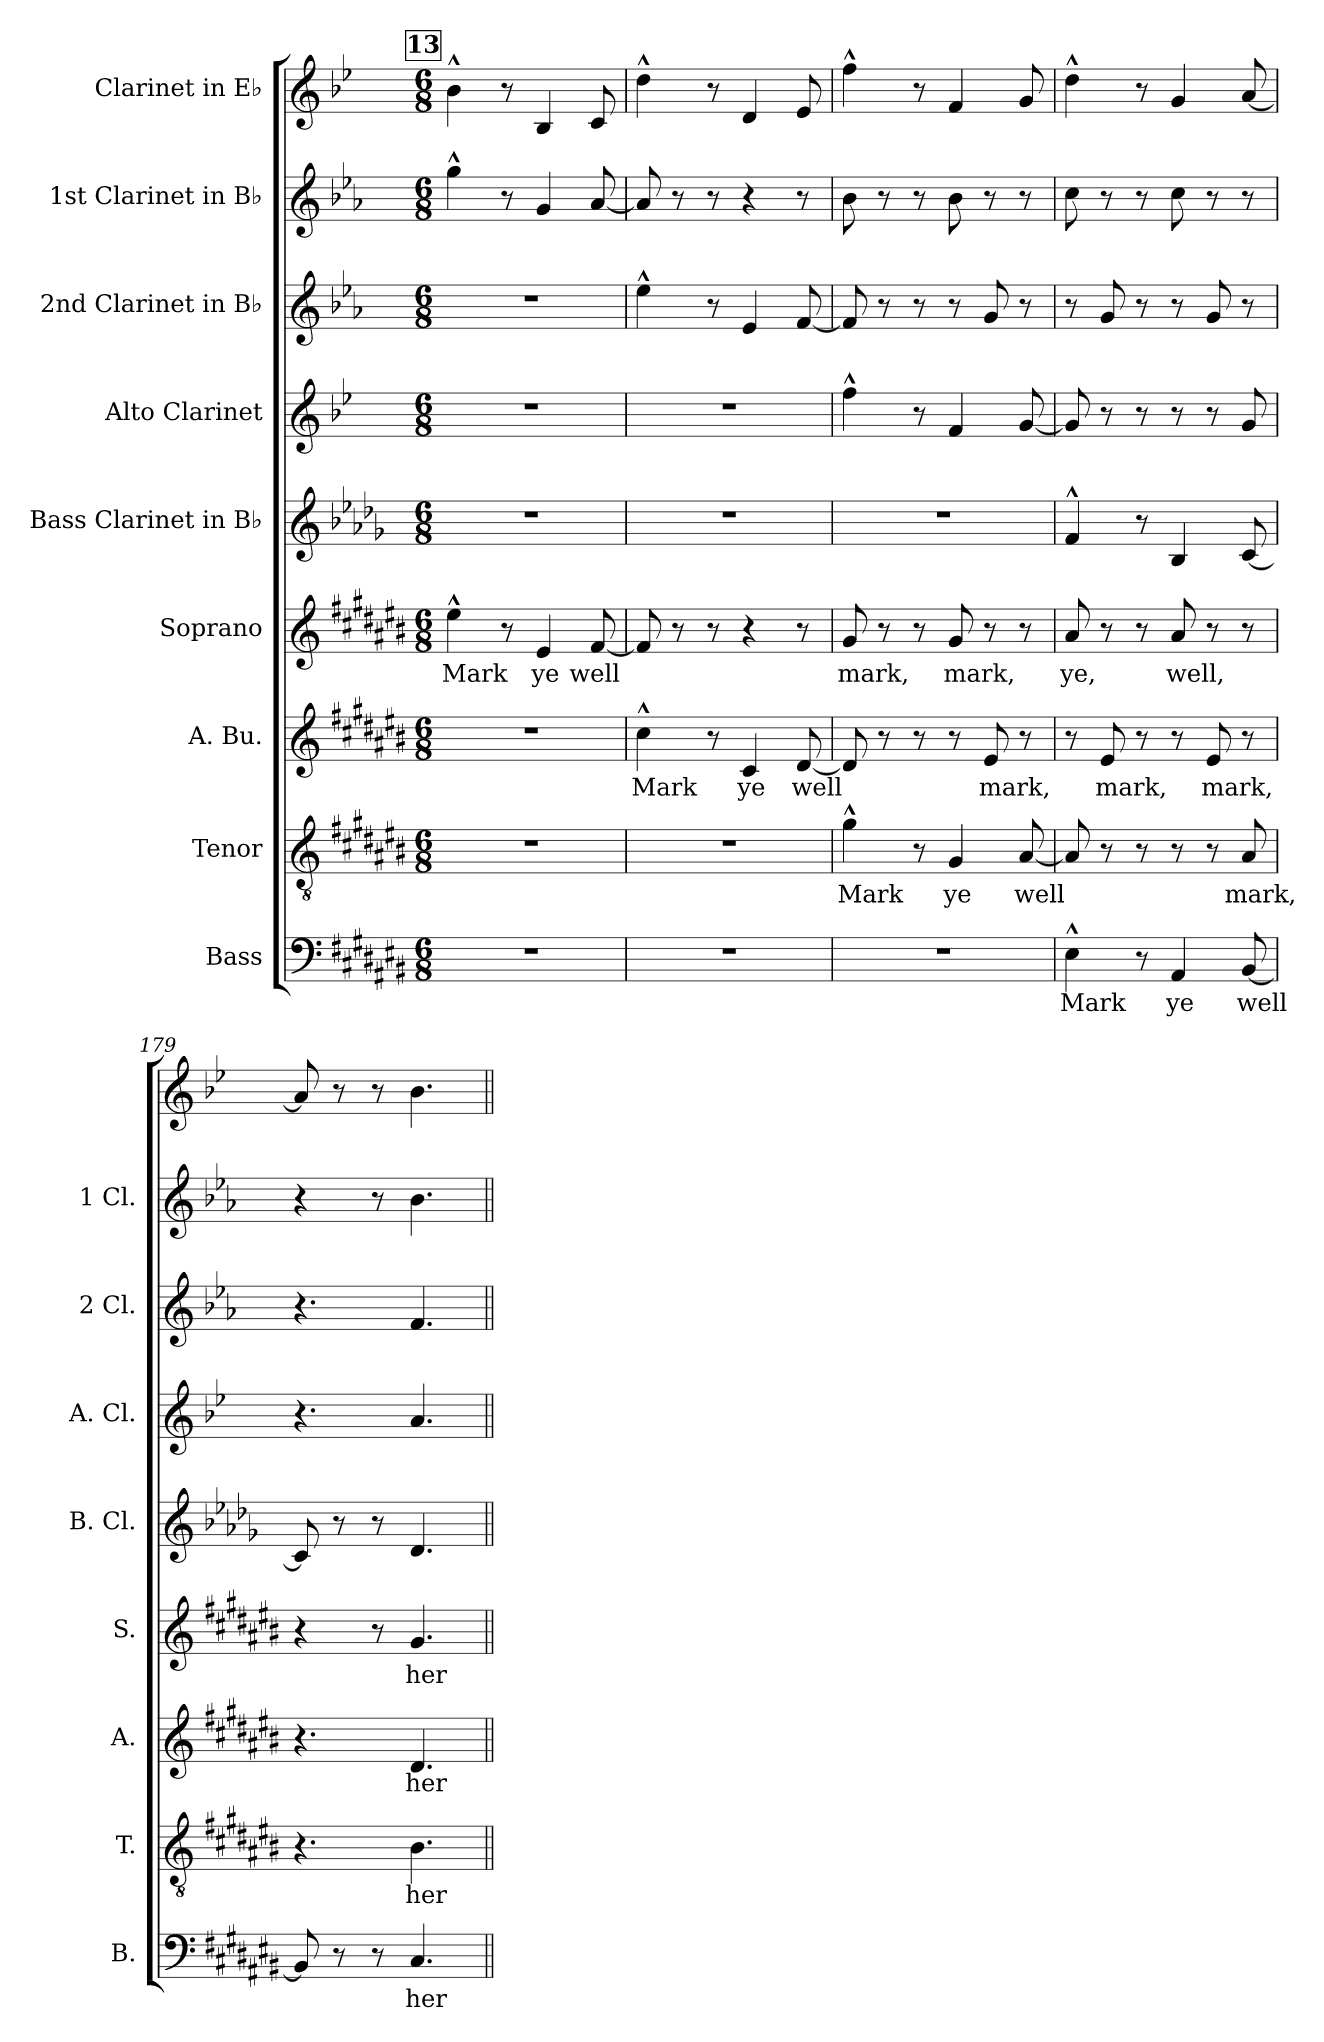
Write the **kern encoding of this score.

**kern	**text	**kern	**text	**kern	**text	**kern	**text	**kern	**kern	**kern	**kern	**kern
*part9	*part9	*part8	*part8	*part7	*part7	*part6	*part6	*part5	*part4	*part3	*part2	*part1
*staff9	*staff9	*staff8	*staff8	*staff7	*staff7	*staff6	*staff6	*staff5	*staff4	*staff3	*staff2	*staff1
*I"Bass	*	*I"Tenor	*	*I"A. Bu.	*	*I"Soprano	*	*I"Bass Clarinet in B♭	*I"Alto Clarinet	*I"2nd Clarinet in B♭	*I"1st Clarinet in B♭	*I"Clarinet in E♭
*I'B.	*	*I'T.	*	*I'A.	*	*I'S.	*	*I'B. Cl.	*I'A. Cl.	*I'2 Cl.	*I'1 Cl.	*
*clefF4	*	*clefGv2	*	*clefG2	*	*clefG2	*	*clefG2	*clefG2	*clefG2	*clefG2	*clefG2
*	*	*	*	*	*	*	*	*ITrd8c14	*ITrd5c9	*ITrd1c2	*ITrd1c2	*ITrd-2c-3
*k[f#c#g#d#a#e#b#]	*	*k[f#c#g#d#a#e#b#]	*	*k[f#c#g#d#a#e#b#]	*	*k[f#c#g#d#a#e#b#]	*	*k[b-e-a-d-g-]	*k[b-e-a-d-g-]	*k[b-e-a-d-g-]	*k[b-e-a-d-g-]	*k[b-e-a-d-g-]
*M6/8	*	*M6/8	*	*M6/8	*	*M6/8	*	*M6/8	*M6/8	*M6/8	*M6/8	*M6/8
!!LO:REH:place=s1:a:B:fs=14:t=13
=175	=175	=175	=175	=175	=175	=175	=175	=175	=175	=175	=175	=175
!	!	!	!	!	!	!	!LO:LY:b	!	!	!	!	!
2.r	.	2.r	.	2.r	.	4ee#^^\	Mark	2.r	2.r	2.r	4ff^^\	4dd-^^\
.	.	.	.	.	.	8r	.	.	.	.	8r	8r
!	!	!	!	!	!	!	!LO:LY:b	!	!	!	!	!
.	.	.	.	.	.	4e#/	ye	.	.	.	4f/	4d-/
!	!	!	!	!	!	!	!LO:LY:b	!	!	!	!	!
.	.	.	.	.	.	[8f#/	well	.	.	.	[8g-/	8e-/
=176	=176	=176	=176	=176	=176	=176	=176	=176	=176	=176	=176	=176
!	!	!	!	!	!LO:LY:b	!	!	!	!	!	!	!
2.r	.	2.r	.	4cc#^^\	Mark	8f#/]	.	2.r	2.r	4dd-^^\	8g-/]	4ff^^\
.	.	.	.	.	.	8r	.	.	.	.	8r	.
.	.	.	.	8r	.	8r	.	.	.	8r	8r	8r
!	!	!	!	!	!LO:LY:b	!	!	!	!	!	!	!
.	.	.	.	4c#/	ye	4r	.	.	.	4d-/	4r	4f/
!	!	!	!	!	!LO:LY:b	!	!	!	!	!	!	!
.	.	.	.	[8d#/	well	8r	.	.	.	[8e-/	8r	8g-/
=177	=177	=177	=177	=177	=177	=177	=177	=177	=177	=177	=177	=177
!	!	!	!LO:LY:b	!	!	!	!LO:LY:b	!	!	!	!	!
2.r	.	4g#^^\	Mark	8d#/]	.	8g#/	mark,	2.r	4a-^^\	8e-/]	8a-\	4aa-^^\
.	.	.	.	8r	.	8r	.	.	.	8r	8r	.
.	.	8r	.	8r	.	8r	.	.	8r	8r	8r	8r
!	!	!	!LO:LY:b	!	!	!	!LO:LY:b	!	!	!	!	!
.	.	4G#/	ye	8r	.	8g#/	mark,	.	4A-/	8r	8a-\	4a-/
!	!	!	!	!	!LO:LY:b	!	!	!	!	!	!	!
.	.	.	.	8e#/	mark,	8r	.	.	.	8f/	8r	.
!	!	!	!LO:LY:b	!	!	!	!	!	!	!	!	!
.	.	[8A#/	well	8r	.	8r	.	.	[8B-/	8r	8r	8b-/
!!LO:PB:g=z
=178	=178	=178	=178	=178	=178	=178	=178	=178	=178	=178	=178	=178
!	!LO:LY:b	!	!	!	!	!	!LO:LY:b	!	!	!	!	!
4E#^^\	Mark	8A#/]	.	8r	.	8a#/	ye,	4F^^/	8B-/]	8r	8b-\	4ff^^\
!	!	!	!	!	!LO:LY:b	!	!	!	!	!	!	!
.	.	8r	.	8e#/	mark,	8r	.	.	8r	8f/	8r	.
8r	.	8r	.	8r	.	8r	.	8r	8r	8r	8r	8r
!	!LO:LY:b	!	!	!	!	!	!LO:LY:b	!	!	!	!	!
4AA#/	ye	8r	.	8r	.	8a#/	well,	4BB-/	8r	8r	8b-\	4b-/
!	!	!	!	!	!LO:LY:b	!	!	!	!	!	!	!
.	.	8r	.	8e#/	mark,	8r	.	.	8r	8f/	8r	.
!	!LO:LY:b	!	!LO:LY:b	!	!	!	!	!	!	!	!	!
[8BB#/	well	8A#/	mark,	8r	.	8r	.	[8C/	8B-/	8r	8r	[8cc/
=179	=179	=179	=179	=179	=179	=179	=179	=179	=179	=179	=179	=179
8BB#/]	.	4.r	.	4.r	.	4r	.	8C/]	4.r	4.r	4r	8cc/]
8r	.	.	.	.	.	.	.	8r	.	.	.	8r
8r	.	.	.	.	.	8r	.	8r	.	.	8r	8r
!	!LO:LY:b	!	!LO:LY:b	!	!LO:LY:b	!	!LO:LY:b	!	!	!	!	!
4.C#/	her	4.B#\	her	4.d#/	her	4.g#/	her	4.D-/	4.c/	4.e-/	4.a-\	4.dd-\
=||	=||	=||	=||	=||	=||	=||	=||	=||	=||	=||	=||	=||
*-	*-	*-	*-	*-	*-	*-	*-	*-	*-	*-	*-	*-
